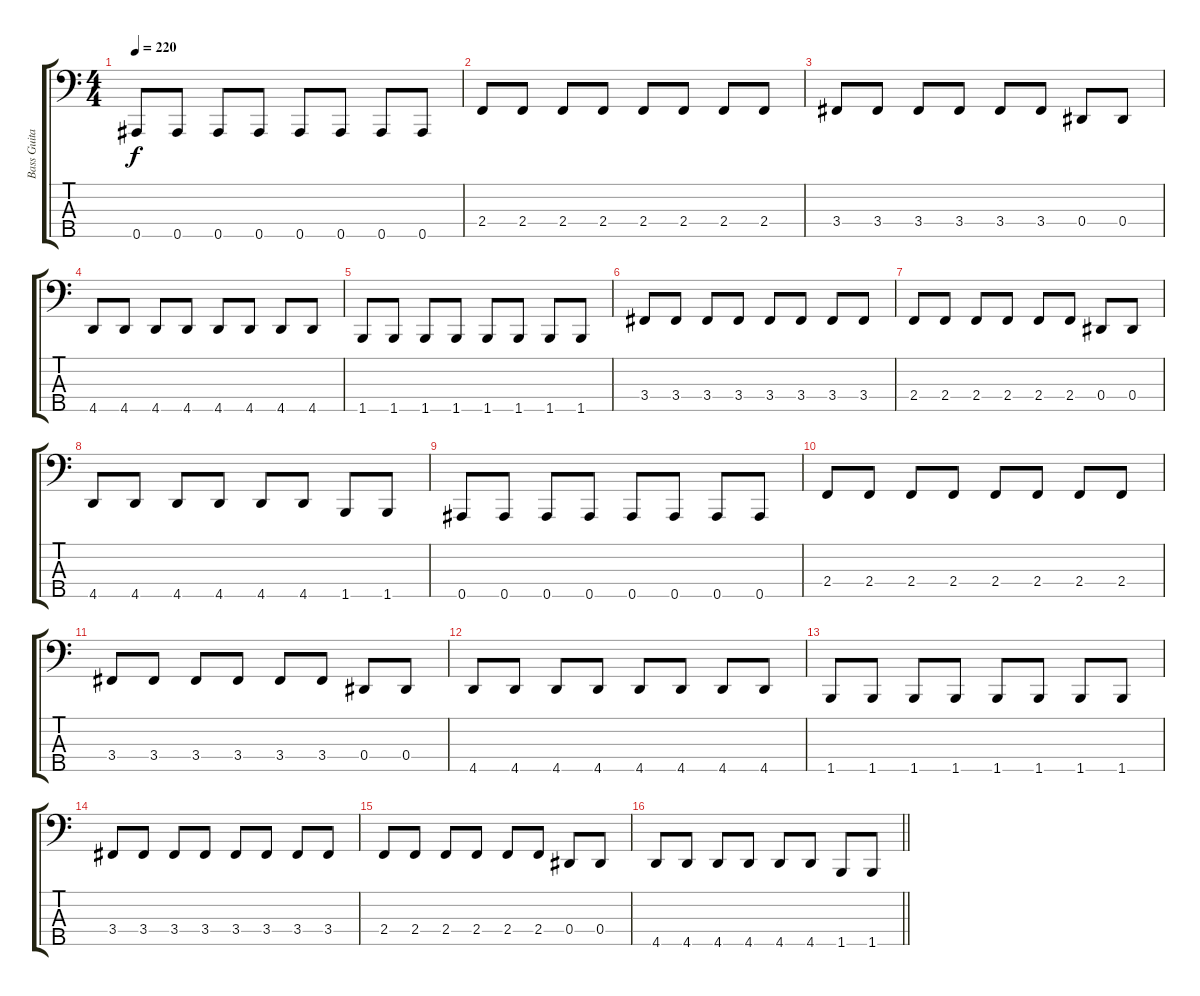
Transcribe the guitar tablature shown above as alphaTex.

\track ("Bass Guitar" "Bass Guita") {instrument electricbasspick}
\staff {score tabs}
\tuning (Gb2 Db2 Ab1 Eb1 Bb0) {hide}
\ts (4 4)
\tempo 220
\clef f4
\ks c
0.5.8{dy f} 0.5.8 0.5.8 0.5.8 0.5.8 0.5.8 0.5.8 0.5.8 |
2.4.8 2.4.8 2.4.8 2.4.8 2.4.8 2.4.8 2.4.8 2.4.8 |
3.4.8 3.4.8 3.4.8 3.4.8 3.4.8 3.4.8 0.4.8 0.4.8 |
4.5.8 4.5.8 4.5.8 4.5.8 4.5.8 4.5.8 4.5.8 4.5.8 |
1.5.8 1.5.8 1.5.8 1.5.8 1.5.8 1.5.8 1.5.8 1.5.8 |
3.4.8 3.4.8 3.4.8 3.4.8 3.4.8 3.4.8 3.4.8 3.4.8 |
2.4.8 2.4.8 2.4.8 2.4.8 2.4.8 2.4.8 0.4.8 0.4.8 |
4.5.8 4.5.8 4.5.8 4.5.8 4.5.8 4.5.8 1.5.8 1.5.8 |
0.5.8 0.5.8 0.5.8 0.5.8 0.5.8 0.5.8 0.5.8 0.5.8 |
2.4.8 2.4.8 2.4.8 2.4.8 2.4.8 2.4.8 2.4.8 2.4.8 |
3.4.8 3.4.8 3.4.8 3.4.8 3.4.8 3.4.8 0.4.8 0.4.8 |
4.5.8 4.5.8 4.5.8 4.5.8 4.5.8 4.5.8 4.5.8 4.5.8 |
1.5.8 1.5.8 1.5.8 1.5.8 1.5.8 1.5.8 1.5.8 1.5.8 |
3.4.8 3.4.8 3.4.8 3.4.8 3.4.8 3.4.8 3.4.8 3.4.8 |
2.4.8 2.4.8 2.4.8 2.4.8 2.4.8 2.4.8 0.4.8 0.4.8 |
\barLineRight lightlight
4.5.8 4.5.8 4.5.8 4.5.8 4.5.8 4.5.8 1.5.8 1.5.8
